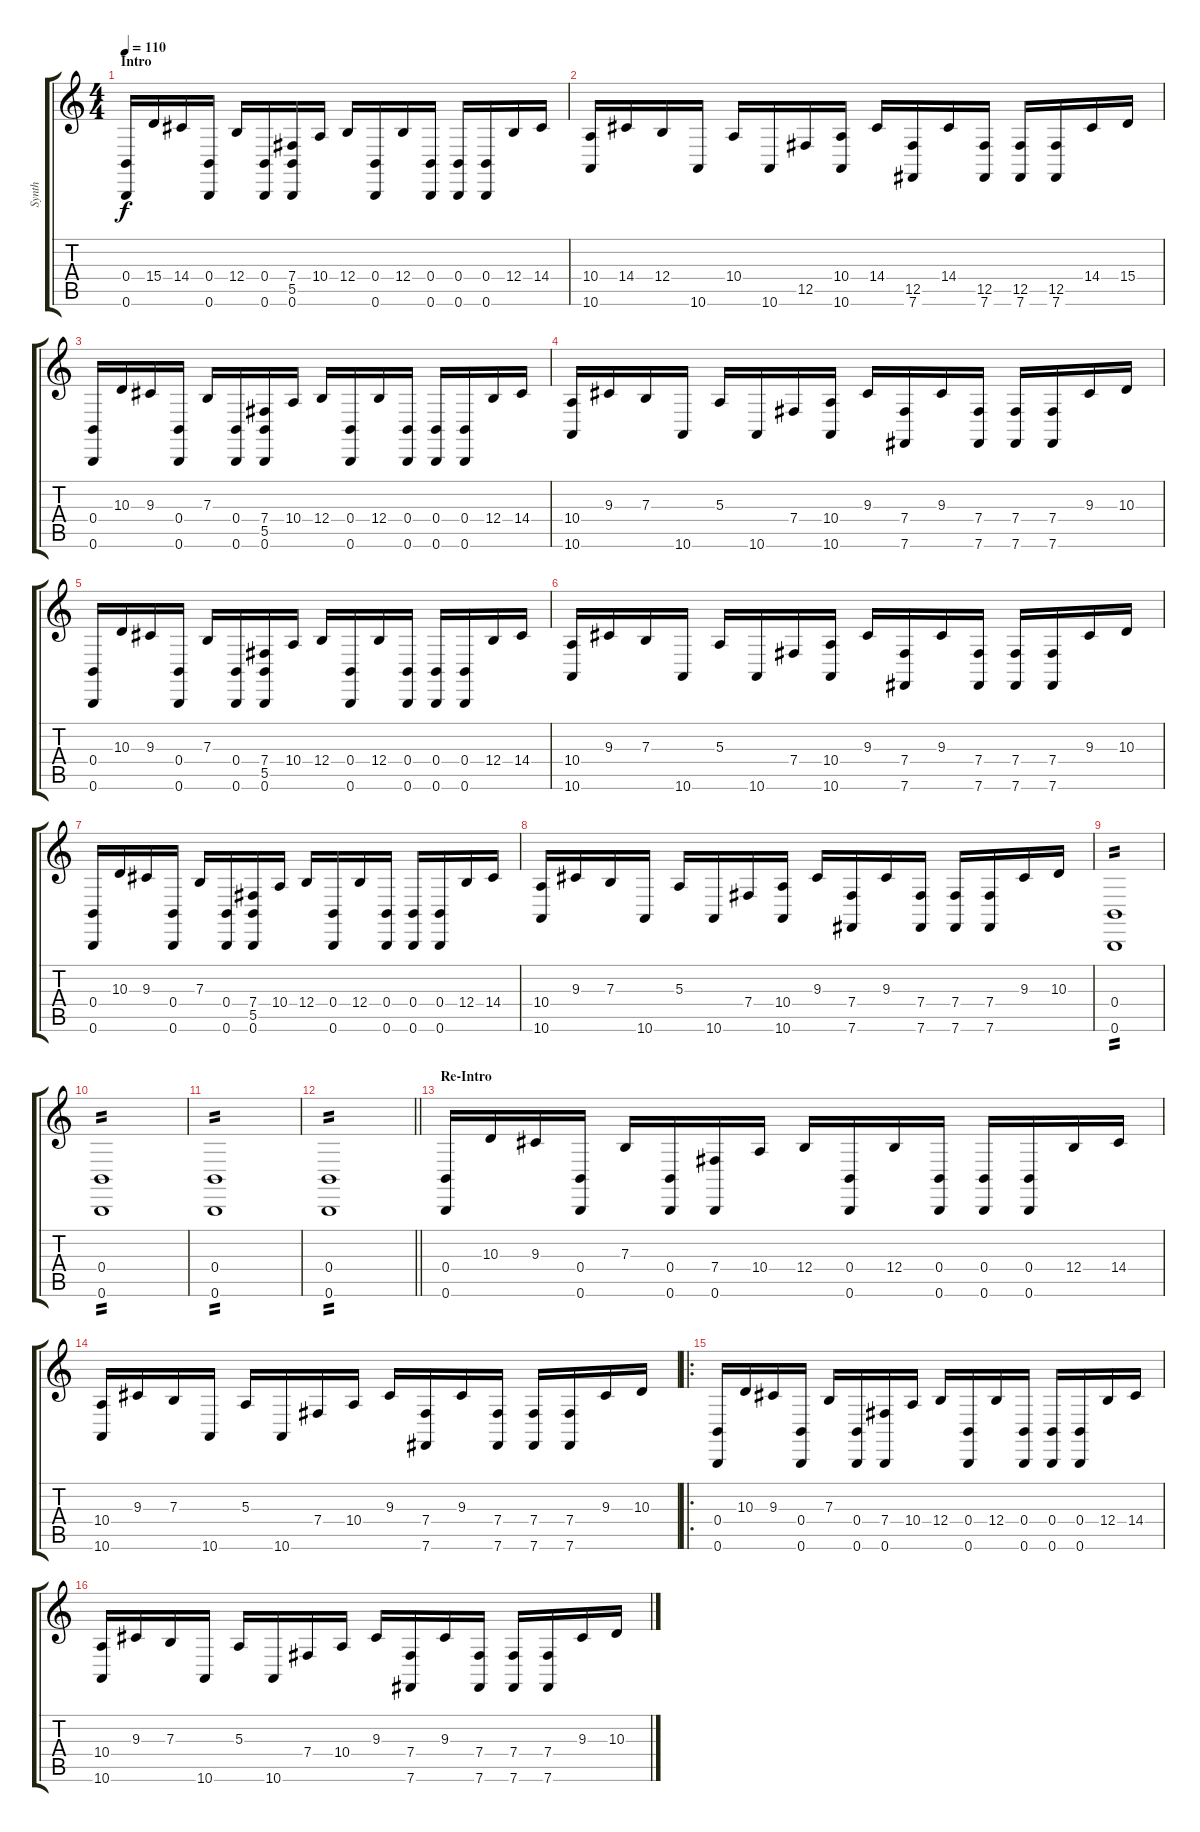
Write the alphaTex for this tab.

\track ("Synth" "Synth") {instrument lead8bassandlead}
\staff {score tabs}
\tuning (Db4 Ab3 E3 B2 Gb2 B1) {hide}
\ts (4 4)
\section ("" "Intro")
\tempo 110
\clef g2
\ks c
(0.4 0.6).16{dy f instrument lead8bassandlead} 15.4.16 14.4.16 (0.4 0.6).16 12.4.16 (0.4 0.6).16 (7.4 5.5 0.6).16 10.4.16 12.4.16 (0.4 0.6).16 12.4.16 (0.4 0.6).16 (0.4 0.6).16 (0.4 0.6).16 12.4.16 14.4.16 |
(10.4 10.6).16 14.4.16 12.4.16 10.6.16 10.4.16 10.6.16 12.5.16 (10.4 10.6).16 14.4.16 (12.5 7.6).16 14.4.16 (12.5 7.6).16 (12.5 7.6).16 (12.5 7.6).16 14.4.16 15.4.16 |
(0.4 0.6).16 10.3.16 9.3.16 (0.4 0.6).16 7.3.16 (0.4 0.6).16 (7.4 5.5 0.6).16 10.4.16 12.4.16 (0.4 0.6).16 12.4.16 (0.4 0.6).16 (0.4 0.6).16 (0.4 0.6).16 12.4.16 14.4.16 |
(10.4 10.6).16 9.3.16 7.3.16 10.6.16 5.3.16 10.6.16 7.4.16 (10.4 10.6).16 9.3.16 (7.4 7.6).16 9.3.16 (7.4 7.6).16 (7.4 7.6).16 (7.4 7.6).16 9.3.16 10.3.16 |
(0.4 0.6).16 10.3.16 9.3.16 (0.4 0.6).16 7.3.16 (0.4 0.6).16 (7.4 5.5 0.6).16 10.4.16 12.4.16 (0.4 0.6).16 12.4.16 (0.4 0.6).16 (0.4 0.6).16 (0.4 0.6).16 12.4.16 14.4.16 |
(10.4 10.6).16 9.3.16 7.3.16 10.6.16 5.3.16 10.6.16 7.4.16 (10.4 10.6).16 9.3.16 (7.4 7.6).16 9.3.16 (7.4 7.6).16 (7.4 7.6).16 (7.4 7.6).16 9.3.16 10.3.16 |
(0.4 0.6).16 10.3.16 9.3.16 (0.4 0.6).16 7.3.16 (0.4 0.6).16 (7.4 5.5 0.6).16 10.4.16 12.4.16 (0.4 0.6).16 12.4.16 (0.4 0.6).16 (0.4 0.6).16 (0.4 0.6).16 12.4.16 14.4.16 |
(10.4 10.6).16 9.3.16 7.3.16 10.6.16 5.3.16 10.6.16 7.4.16 (10.4 10.6).16 9.3.16 (7.4 7.6).16 9.3.16 (7.4 7.6).16 (7.4 7.6).16 (7.4 7.6).16 9.3.16 10.3.16 |
(0.4 0.6).1{tp 2 volume 8} |
(0.4 0.6).1{tp 2} |
(0.4 0.6).1{tp 2} |
\barLineRight lightlight
(0.4 0.6).1{tp 2} |
\section ("" "Re-Intro")
(0.4 0.6).16{volume 12} 10.3.16 9.3.16 (0.4 0.6).16 7.3.16 (0.4 0.6).16 (7.4 0.6).16 10.4.16 12.4.16 (0.4 0.6).16 12.4.16 (0.4 0.6).16 (0.4 0.6).16 (0.4 0.6).16 12.4.16 14.4.16 |
(10.4 10.6).16 9.3.16 7.3.16 10.6.16 5.3.16 10.6.16 7.4.16 10.4.16 9.3.16 (7.4 7.6).16 9.3.16 (7.4 7.6).16 (7.4 7.6).16 (7.4 7.6).16 9.3.16 10.3.16 |
\ro
(0.4 0.6).16 10.3.16 9.3.16 (0.4 0.6).16 7.3.16 (0.4 0.6).16 (7.4 0.6).16 10.4.16 12.4.16 (0.4 0.6).16 12.4.16 (0.4 0.6).16 (0.4 0.6).16 (0.4 0.6).16 12.4.16 14.4.16 |
(10.4 10.6).16 9.3.16 7.3.16 10.6.16 5.3.16 10.6.16 7.4.16 10.4.16 9.3.16 (7.4 7.6).16 9.3.16 (7.4 7.6).16 (7.4 7.6).16 (7.4 7.6).16 9.3.16 10.3.16
